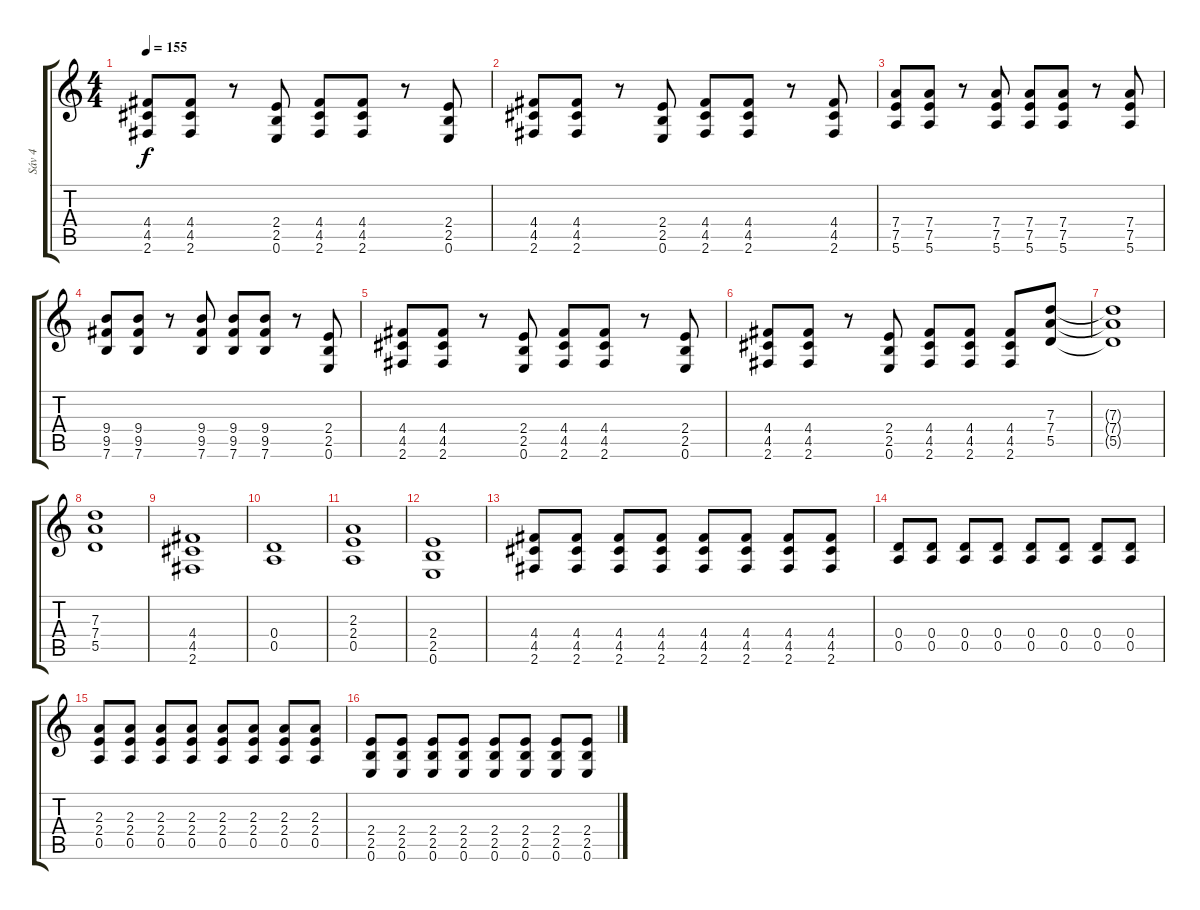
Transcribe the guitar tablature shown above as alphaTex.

\track ("Sáv 4" "Sáv 4") {instrument distortionguitar}
\staff {score tabs}
\tuning (E4 B3 G3 D3 A2 E2) {hide}
\ts (4 4)
\tempo 155
\clef g2
\ks c
(4.4 4.5 2.6).8{dy f} (4.4 4.5 2.6).8 r.8 (2.4 2.5 0.6).8 (4.4 4.5 2.6).8 (4.4 4.5 2.6).8 r.8 (2.4 2.5 0.6).8 |
(4.4 4.5 2.6).8 (4.4 4.5 2.6).8 r.8 (2.4 2.5 0.6).8 (4.4 4.5 2.6).8 (4.4 4.5 2.6).8 r.8 (4.4 4.5 2.6).8 |
(7.4 7.5 5.6).8 (7.4 7.5 5.6).8 r.8 (7.4 7.5 5.6).8 (7.4 7.5 5.6).8 (7.4 7.5 5.6).8 r.8 (7.4 7.5 5.6).8 |
(9.4 9.5 7.6).8 (9.4 9.5 7.6).8 r.8 (9.4 9.5 7.6).8 (9.4 9.5 7.6).8 (9.4 9.5 7.6).8 r.8 (2.4 2.5 0.6).8 |
(4.4 4.5 2.6).8 (4.4 4.5 2.6).8 r.8 (2.4 2.5 0.6).8 (4.4 4.5 2.6).8 (4.4 4.5 2.6).8 r.8 (2.4 2.5 0.6).8 |
(4.4 4.5 2.6).8 (4.4 4.5 2.6).8 r.8 (2.4 2.5 0.6).8 (4.4 4.5 2.6).8 (4.4 4.5 2.6).8 (4.4 4.5 2.6).8 (7.3 7.4 5.5).8 |
(7.3{t} 7.4{t} 5.5{t}).1 |
(7.3 7.4 5.5).1 |
(4.4 4.5 2.6).1 |
(0.4 0.5).1 |
(2.3 2.4 0.5).1 |
(2.4 2.5 0.6).1 |
(4.4 4.5 2.6).8 (4.4 4.5 2.6).8 (4.4 4.5 2.6).8 (4.4 4.5 2.6).8 (4.4 4.5 2.6).8 (4.4 4.5 2.6).8 (4.4 4.5 2.6).8 (4.4 4.5 2.6).8 |
(0.4 0.5).8 (0.4 0.5).8 (0.4 0.5).8 (0.4 0.5).8 (0.4 0.5).8 (0.4 0.5).8 (0.4 0.5).8 (0.4 0.5).8 |
(2.3 2.4 0.5).8 (2.3 2.4 0.5).8 (2.3 2.4 0.5).8 (2.3 2.4 0.5).8 (2.3 2.4 0.5).8 (2.3 2.4 0.5).8 (2.3 2.4 0.5).8 (2.3 2.4 0.5).8 |
(2.4 2.5 0.6).8 (2.4 2.5 0.6).8 (2.4 2.5 0.6).8 (2.4 2.5 0.6).8 (2.4 2.5 0.6).8 (2.4 2.5 0.6).8 (2.4 2.5 0.6).8 (2.4 2.5 0.6).8
